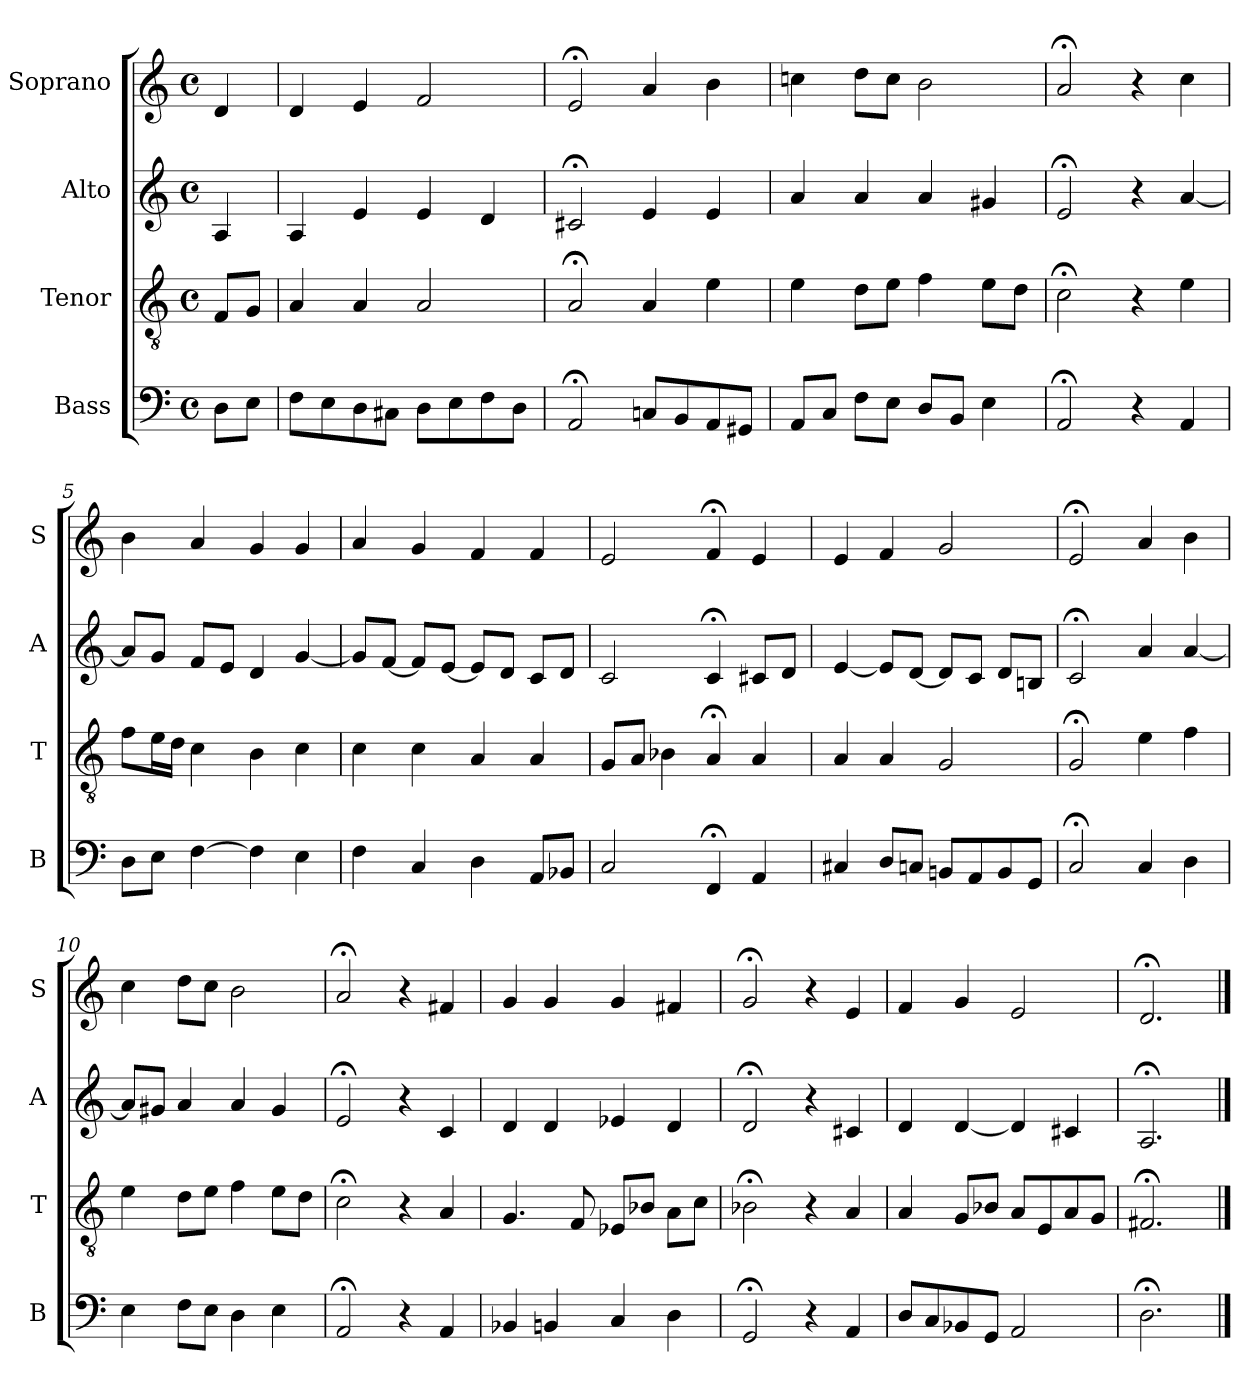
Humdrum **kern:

**kern	**kern	**kern	**kern
*part4	*part3	*part2	*part1
*staff4	*staff3	*staff2	*staff1
*I"Bass	*I"Tenor	*I"Alto	*I"Soprano
*I'B	*I'T	*I'A	*I'S
*clefF4	*clefGv2	*clefG2	*clefG2
*k[]	*k[]	*k[]	*k[]
*D:dor	*D:dor	*D:dor	*D:dor
*M4/4	*M4/4	*M4/4	*M4/4
*met(c)	*met(c)	*met(c)	*met(c)
*MM100	*MM100	*MM100	*MM100
=	=	=	=
8DL	8FL	4A	4d
8EJ	8GJ	.	.
=1	=1	=1	=1
8FL	4A	4A	4d
8E	.	.	.
8D	4A	4e	4e
8C#XJ	.	.	.
8DL	2A	4e	2f
8E	.	.	.
8F	.	4d	.
8DJ	.	.	.
=2	=2	=2	=2
2AA;<	2A;<	2c#X;<	2e;<
8CnL	4A	4e	4a
8BB	.	.	.
8AA	4e	4e	4b
8GG#XJ	.	.	.
=3	=3	=3	=3
8AAL	4e	4a	4ccn
8CJ	.	.	.
8FL	8dL	4a	8ddL
8EJ	8eJ	.	8ccJ
8DL	4f	4a	2b
8BBJ	.	.	.
4E	8eL	4g#X	.
.	8dJ	.	.
=4	=4	=4	=4
2AA;<	2c;<	2e;<	2a;<
4r	4r	4r	4r
4AA	4e	[4a	4cc
=5	=5	=5	=5
8DL	8fL	8aL]	4b
8EJ	16eL	8gJ	.
.	16dJJ	.	.
[4F	4c	8fL	4a
.	.	8eJ	.
4F]	4Bi	4di	4g
4E	4ci	[4gi	4g
=6	=6	=6	=6
4F	4c	8giL]	4a
.	.	[8fJ	.
4C	4c	8fL]	4g
.	.	[8eJ	.
4D	4A	8eL]	4f
.	.	8dJ	.
8AAL	4A	8cL	4f
8BB-XJ	.	8dJ	.
=7	=7	=7	=7
2C	8GL	2c	2e
.	8AJ	.	.
.	4B-X	.	.
4FF;<	4A;<	4c;<	4f;<
4AA	4A	8c#XL	4e
.	.	8dJ	.
=8	=8	=8	=8
4C#X	4A	[4e	4e
8DL	4A	8eL]	4f
8CnJ	.	[8dJ	.
8BBnL	2G	8dL]	2g
8AA	.	8cJ	.
8BB	.	8dL	.
8GGJ	.	8BnJ	.
=9	=9	=9	=9
2C;<	2G;<	2c;<	2e;<
4C	4e	4a	4a
4D	4f	[4a	4b
=10	=10	=10	=10
4E	4e	8aL]	4cc
.	.	8g#XJ	.
8FL	8dL	4a	8ddL
8EJ	8eJ	.	8ccJ
4D	4f	4a	2b
4E	8eL	4g#	.
.	8dJ	.	.
=11	=11	=11	=11
2AA;<	2c;<	2e;<	2a;<
4r	4r	4r	4r
4AA	4A	4c	4f#X
=12	=12	=12	=12
4BB-X	4.G	4d	4g
4BBn	.	4d	4g
.	8F	.	.
4C	8E-XL	4e-X	4g
.	8B-XJ	.	.
4D	8AL	4d	4f#X
.	8cJ	.	.
=13	=13	=13	=13
2GG;<	2B-X;<	2d;<	2g;<
4r	4r	4r	4r
4AA	4A	4c#X	4e
=14	=14	=14	=14
8DL	4A	4d	4f
8C	.	.	.
8BB-X	8GL	[4d	4g
8GGJ	8B-XJ	.	.
2AA	8AL	4d]	2e
.	8E	.	.
.	8A	4c#X	.
.	8GJ	.	.
=15	=15	=15	=15
2.D;<	2.F#X;<	2.A;<	2.d;<
==	==	==	==
*-	*-	*-	*-
